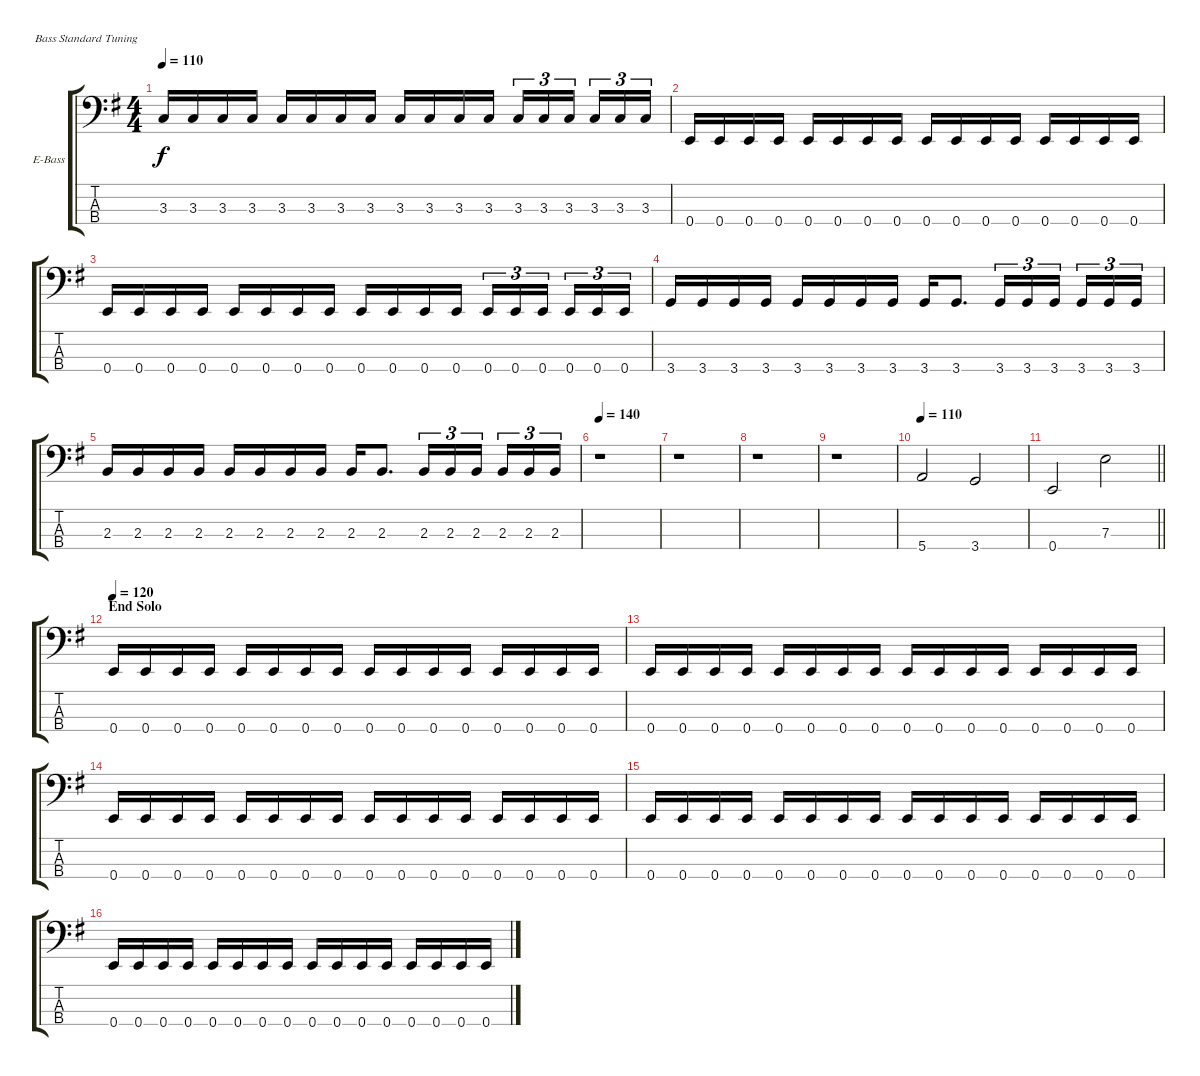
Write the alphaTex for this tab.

\bracketExtendMode groupsimilarinstruments
\firstSystemTrackNameOrientation horizontal
\otherSystemsTrackNameOrientation horizontal
\track ("John Alderete (Bass)" "E-Bass") {instrument electricbassfinger}
\staff {score tabs}
\tuning (G2 D2 A1 E1)
\ts (4 4)
\tempo 110
\clef f4
\ks g
3.3.16{dy f} 3.3.16 3.3.16 3.3.16 3.3.16 3.3.16 3.3.16 3.3.16 3.3.16 3.3.16 3.3.16 3.3.16 3.3.16{tu (3 2)} 3.3.16{tu (3 2)} 3.3.16{tu (3 2)} 3.3.16{tu (3 2)} 3.3.16{tu (3 2)} 3.3.16{tu (3 2)} |
0.4.16 0.4.16 0.4.16 0.4.16 0.4.16 0.4.16 0.4.16 0.4.16 0.4.16 0.4.16 0.4.16 0.4.16 0.4.16 0.4.16 0.4.16 0.4.16 |
0.4.16 0.4.16 0.4.16 0.4.16 0.4.16 0.4.16 0.4.16 0.4.16 0.4.16 0.4.16 0.4.16 0.4.16 0.4.16{tu (3 2)} 0.4.16{tu (3 2)} 0.4.16{tu (3 2)} 0.4.16{tu (3 2)} 0.4.16{tu (3 2)} 0.4.16{tu (3 2)} |
3.4.16 3.4.16 3.4.16 3.4.16 3.4.16 3.4.16 3.4.16 3.4.16 3.4.16 3.4.8{d} 3.4.16{tu (3 2)} 3.4.16{tu (3 2)} 3.4.16{tu (3 2)} 3.4.16{tu (3 2)} 3.4.16{tu (3 2)} 3.4.16{tu (3 2)} |
2.3.16 2.3.16 2.3.16 2.3.16 2.3.16 2.3.16 2.3.16 2.3.16 2.3.16 2.3.8{d} 2.3.16{tu (3 2)} 2.3.16{tu (3 2)} 2.3.16{tu (3 2)} 2.3.16{tu (3 2)} 2.3.16{tu (3 2)} 2.3.16{tu (3 2)} |
\tempo 140
r.1 |
r.1 |
r.1 |
r.1 |
\tempo 110
5.4.2 3.4.2 |
\barLineRight lightlight
0.4.2 7.3.2 |
\section ("" "End Solo")
\tempo 120
0.4.16 0.4.16 0.4.16 0.4.16 0.4.16 0.4.16 0.4.16 0.4.16 0.4.16 0.4.16 0.4.16 0.4.16 0.4.16 0.4.16 0.4.16 0.4.16 |
0.4.16 0.4.16 0.4.16 0.4.16 0.4.16 0.4.16 0.4.16 0.4.16 0.4.16 0.4.16 0.4.16 0.4.16 0.4.16 0.4.16 0.4.16 0.4.16 |
0.4.16 0.4.16 0.4.16 0.4.16 0.4.16 0.4.16 0.4.16 0.4.16 0.4.16 0.4.16 0.4.16 0.4.16 0.4.16 0.4.16 0.4.16 0.4.16 |
0.4.16 0.4.16 0.4.16 0.4.16 0.4.16 0.4.16 0.4.16 0.4.16 0.4.16 0.4.16 0.4.16 0.4.16 0.4.16 0.4.16 0.4.16 0.4.16 |
0.4.16 0.4.16 0.4.16 0.4.16 0.4.16 0.4.16 0.4.16 0.4.16 0.4.16 0.4.16 0.4.16 0.4.16 0.4.16 0.4.16 0.4.16 0.4.16
